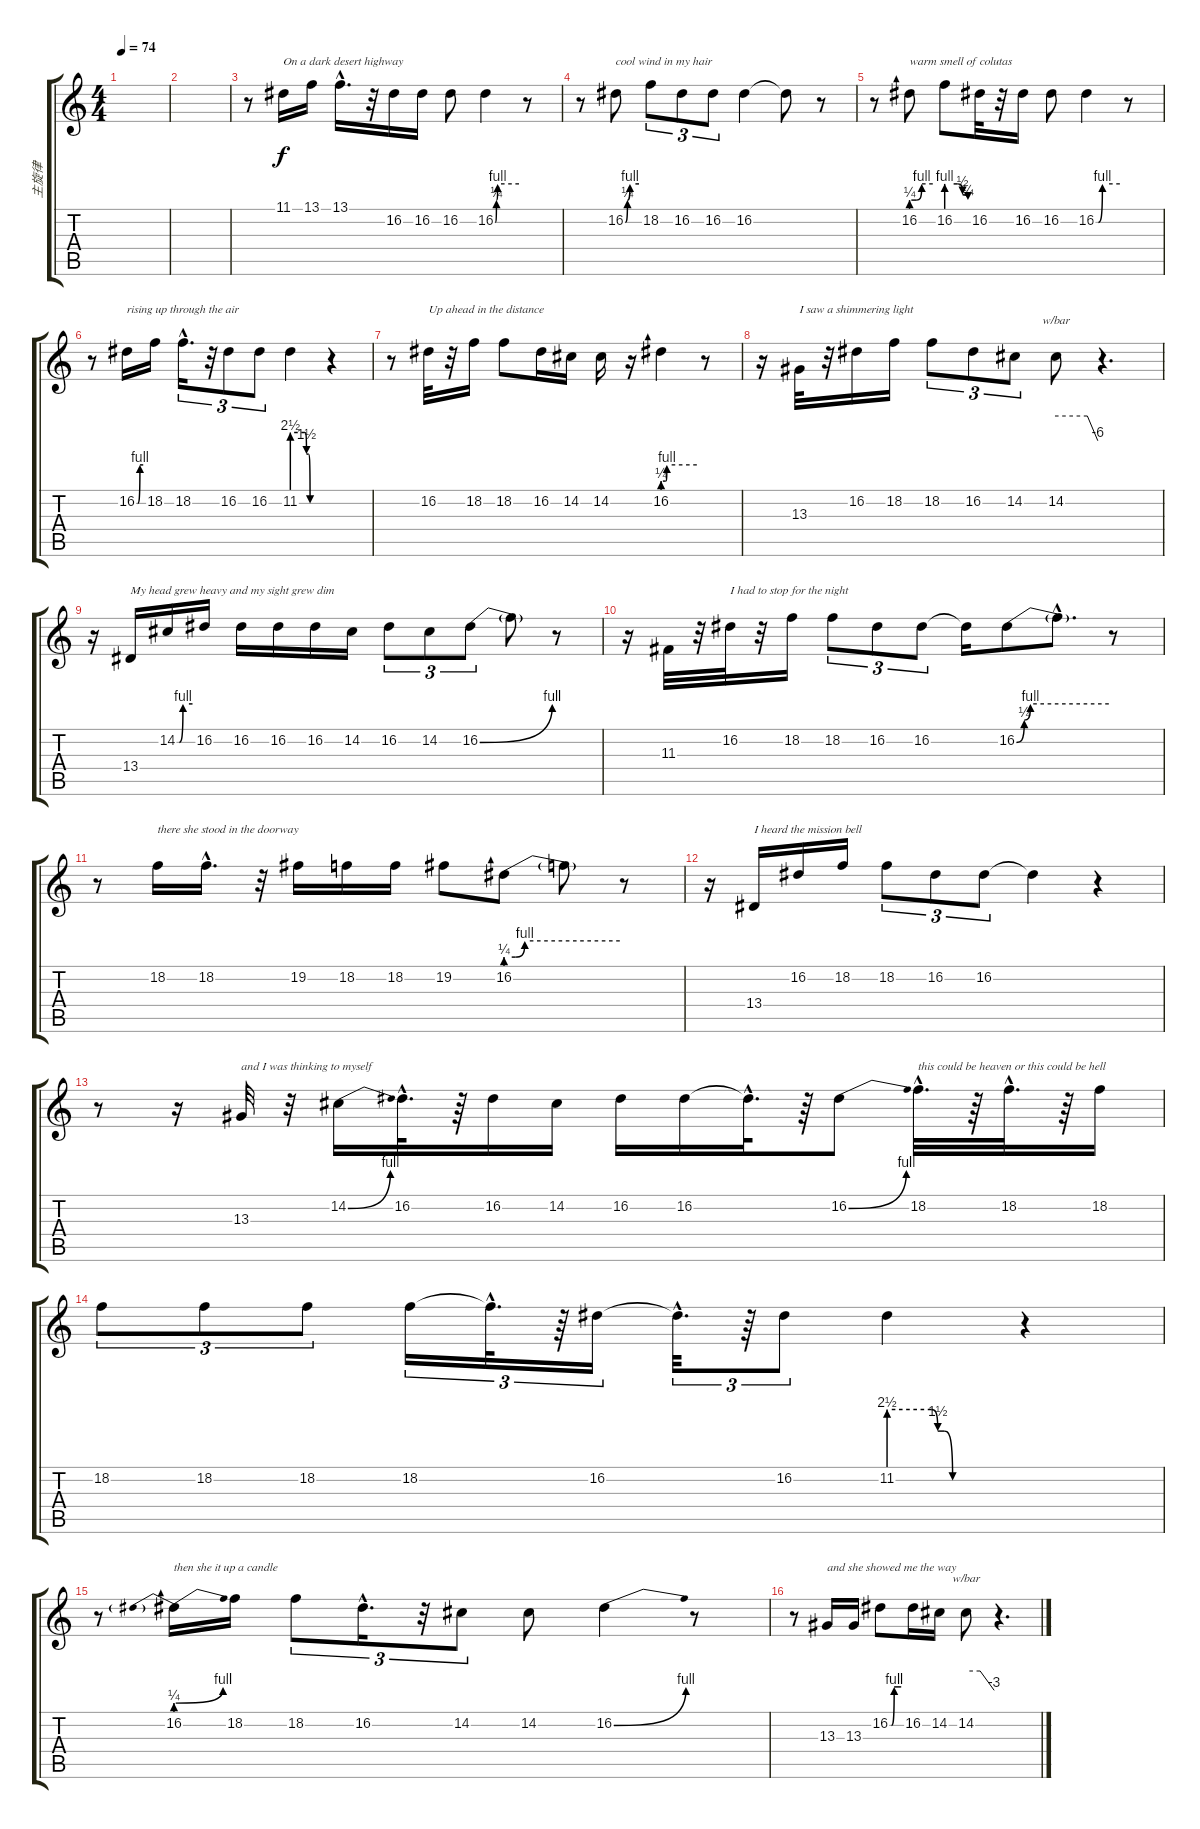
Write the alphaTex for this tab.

\track ("主旋律" "主旋律") {instrument piccolo}
\staff {score tabs}
\tuning (E4 B3 G3 D3 A2 E2) {hide}
\ts (4 4)
\tempo 74
\clef g2
\ks c
|
|
r.8 11.1.16{txt "On a dark desert highway"} 13.1.16 13.1{hac}.16{d} r.32 16.2.16 16.2.16 16.2.8 16.2{be (custom 0 0 3 1 6 4 60 4)}.4 r.8 |
r.8 16.2{be (custom 0 0 9 1 20 4 60 4)}.8{txt "cool wind in my hair"} 18.2.8{tu (3 2)} 16.2.8{tu (3 2)} 16.2.8{tu (3 2)} 16.2.4 16.2{t}.8 r.8 |
r.8 16.2{be (custom 0 1 15 1 29 4 60 4)}.8{txt "warm smell of colutas"} 16.2{be (custom 0 4 30 4 45 2 60 1)}.8 16.2.32 r.32 16.2.16 16.2.8 16.2{be (custom 0 0 6 0 16 4 60 4)}.4 r.8 |
r.8 16.2{be (custom 0 0 10 0 30 4 60 4)}.16{txt "rising up through the air"} 18.2.16 18.2{hac}.16{d tu (3 2)} r.32{tu (3 2)} 16.2.8{tu (3 2)} 16.2.8{tu (3 2)} 11.2{be (custom 0 10 25 10 28 6 32 6 35 0 60 0)}.4 r.4 |
r.8 16.2.32{txt "Up ahead in the distance"} r.32 18.2.16 18.2.8 16.2.16 14.2.16 14.2.16 r.16 16.2{be (custom 0 1 5 1 7 4 60 4)}.4 r.8 |
r.16 13.3.32{txt "I saw a shimmering light"} r.32 16.2.16 18.2.16 18.2.8{tu (3 2)} 16.2.8{tu (3 2)} 14.2.8{tu (3 2)} 14.2.8{tbe (custom default 0 0 45 0 60 -24)} r.4{d} |
r.16 13.4.16{txt "My head grew heavy and my sight grew dim"} 14.2{be (custom 0 0 9 0 23 4 60 4)}.16 16.2.16 16.2.16 16.2.16 16.2.16 14.2.16 16.2.8{tu (3 2)} 14.2.8{tu (3 2)} 16.2{be (bend 0 0 60 4)}.8{tu (3 2)} 16.2{t}.8 r.8 |
r.16 11.3.32 r.32 16.2.32{txt "I had to stop for the night"} r.32 18.2.16 18.2.8{tu (3 2)} 16.2.8{tu (3 2)} 16.2.8{tu (3 2)} 16.2{t}.16 16.2{be (custom 0 0 5 1 9 4 60 4)}.8 16.2{hac t}.8{d} r.8 |
r.8 18.2.16{txt "there she stood in the doorway"} 18.2{hac}.16{d} r.32 19.2.16 18.2.16 18.2.16 19.2.8 16.2{be (custom 0 1 5 1 10 4 60 4)}.8 16.2{t}.8 r.8 |
r.16 13.4.16{txt "I heard the mission bell"} 16.2.16 18.2.16 18.2.8{tu (3 2)} 16.2.8{tu (3 2)} 16.2.8{tu (3 2)} 16.2{t}.4 r.4 |
r.8 r.16 13.3.32{txt "and I was thinking to myself"} r.32 14.2{be (bend 0 0 60 4)}.16 16.2{hac}.32{d} r.64 16.2.16 14.2.16 16.2.16 16.2.16 16.2{hac t}.32{d} r.64 16.2{be (bend 0 0 60 4)}.8 18.2{hac}.32{d txt "this could be heaven or this could be hell"} r.64 18.2{hac}.32{d} r.64 18.2.16 |
18.2.8{tu (3 2)} 18.2.8{tu (3 2)} 18.2.8{tu (3 2)} 18.2.16{tu (3 2)} 18.2{hac t}.32{d tu (3 2)} r.64{tu (3 2)} 16.2.16{tu (3 2)} 16.2{hac t}.32{d tu (3 2)} r.64{tu (3 2)} 16.2.8{tu (3 2)} 11.2{be (custom 0 10 20 10 23 6 26 6 30 0 60 0)}.4 r.4 |
r.8 16.2{be (prebendbend 0 1 60 4)}.16{txt "then she it up a candle"} 18.2.16 18.2.8{tu (3 2)} 16.2{hac}.16{d tu (3 2)} r.32{tu (3 2)} 14.2.8{tu (3 2)} 14.2.8 16.2{be (bend 0 0 60 4)}.4 r.8 |
r.8 13.3.16{txt "and she showed me the way"} 13.3.16 16.2{be (custom 0 0 9 0 23 4 60 4)}.8 16.2.16 14.2.16 14.2.8{tbe (custom default 0 0 30 0 60 -12)} r.4{d}
